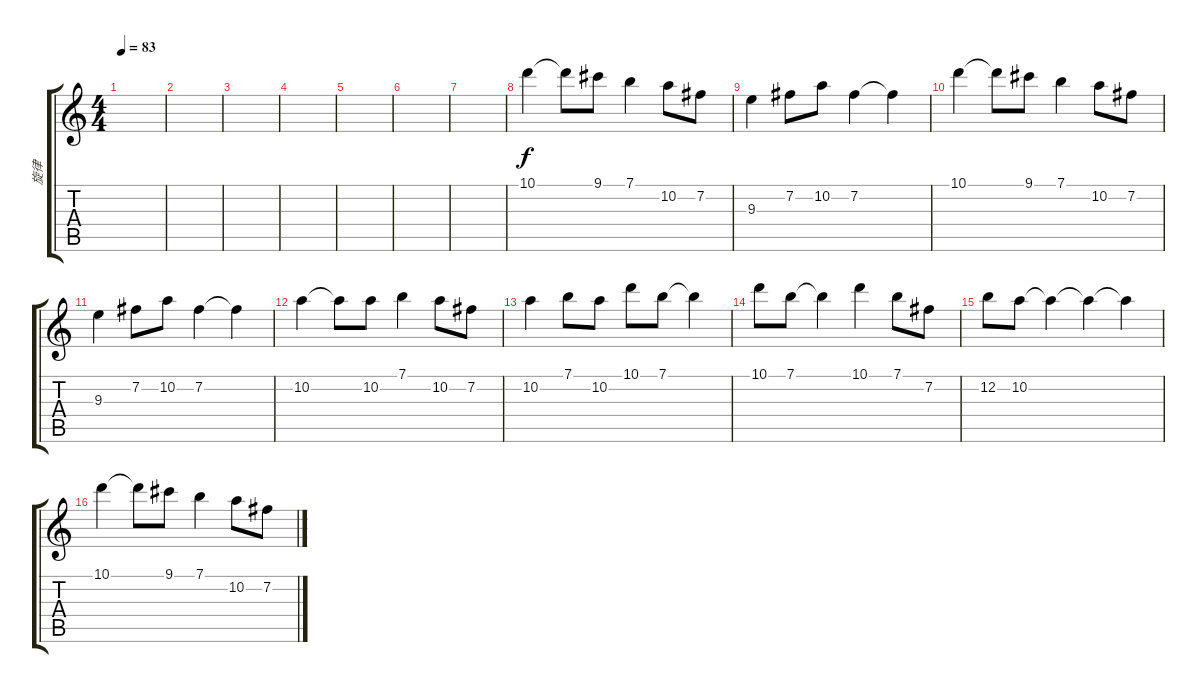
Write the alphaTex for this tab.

\track ("旋律" "旋律") {instrument acousticguitarnylon}
\staff {score tabs}
\tuning (E4 B3 G3 D3 A2 E2) {hide}
\ts (4 4)
\tempo 83
\clef g2
\ks c
|
|
|
|
|
|
|
10.1.4 10.1{t}.8 9.1.8 7.1.4 10.2.8 7.2.8 |
9.3.4 7.2.8 10.2.8 7.2.4 7.2{t}.4 |
10.1.4 10.1{t}.8 9.1.8 7.1.4 10.2.8 7.2.8 |
9.3.4 7.2.8 10.2.8 7.2.4 7.2{t}.4 |
10.2.4 10.2{t}.8 10.2.8 7.1.4 10.2.8 7.2.8 |
10.2.4 7.1.8 10.2.8 10.1.8 7.1.8 7.1{t}.4 |
10.1.8 7.1.8 7.1{t}.4 10.1.4 7.1.8 7.2.8 |
12.2.8 10.2.8 10.2{t}.4 10.2{t}.4 10.2{t}.4 |
10.1.4 10.1{t}.8 9.1.8 7.1.4 10.2.8 7.2.8
